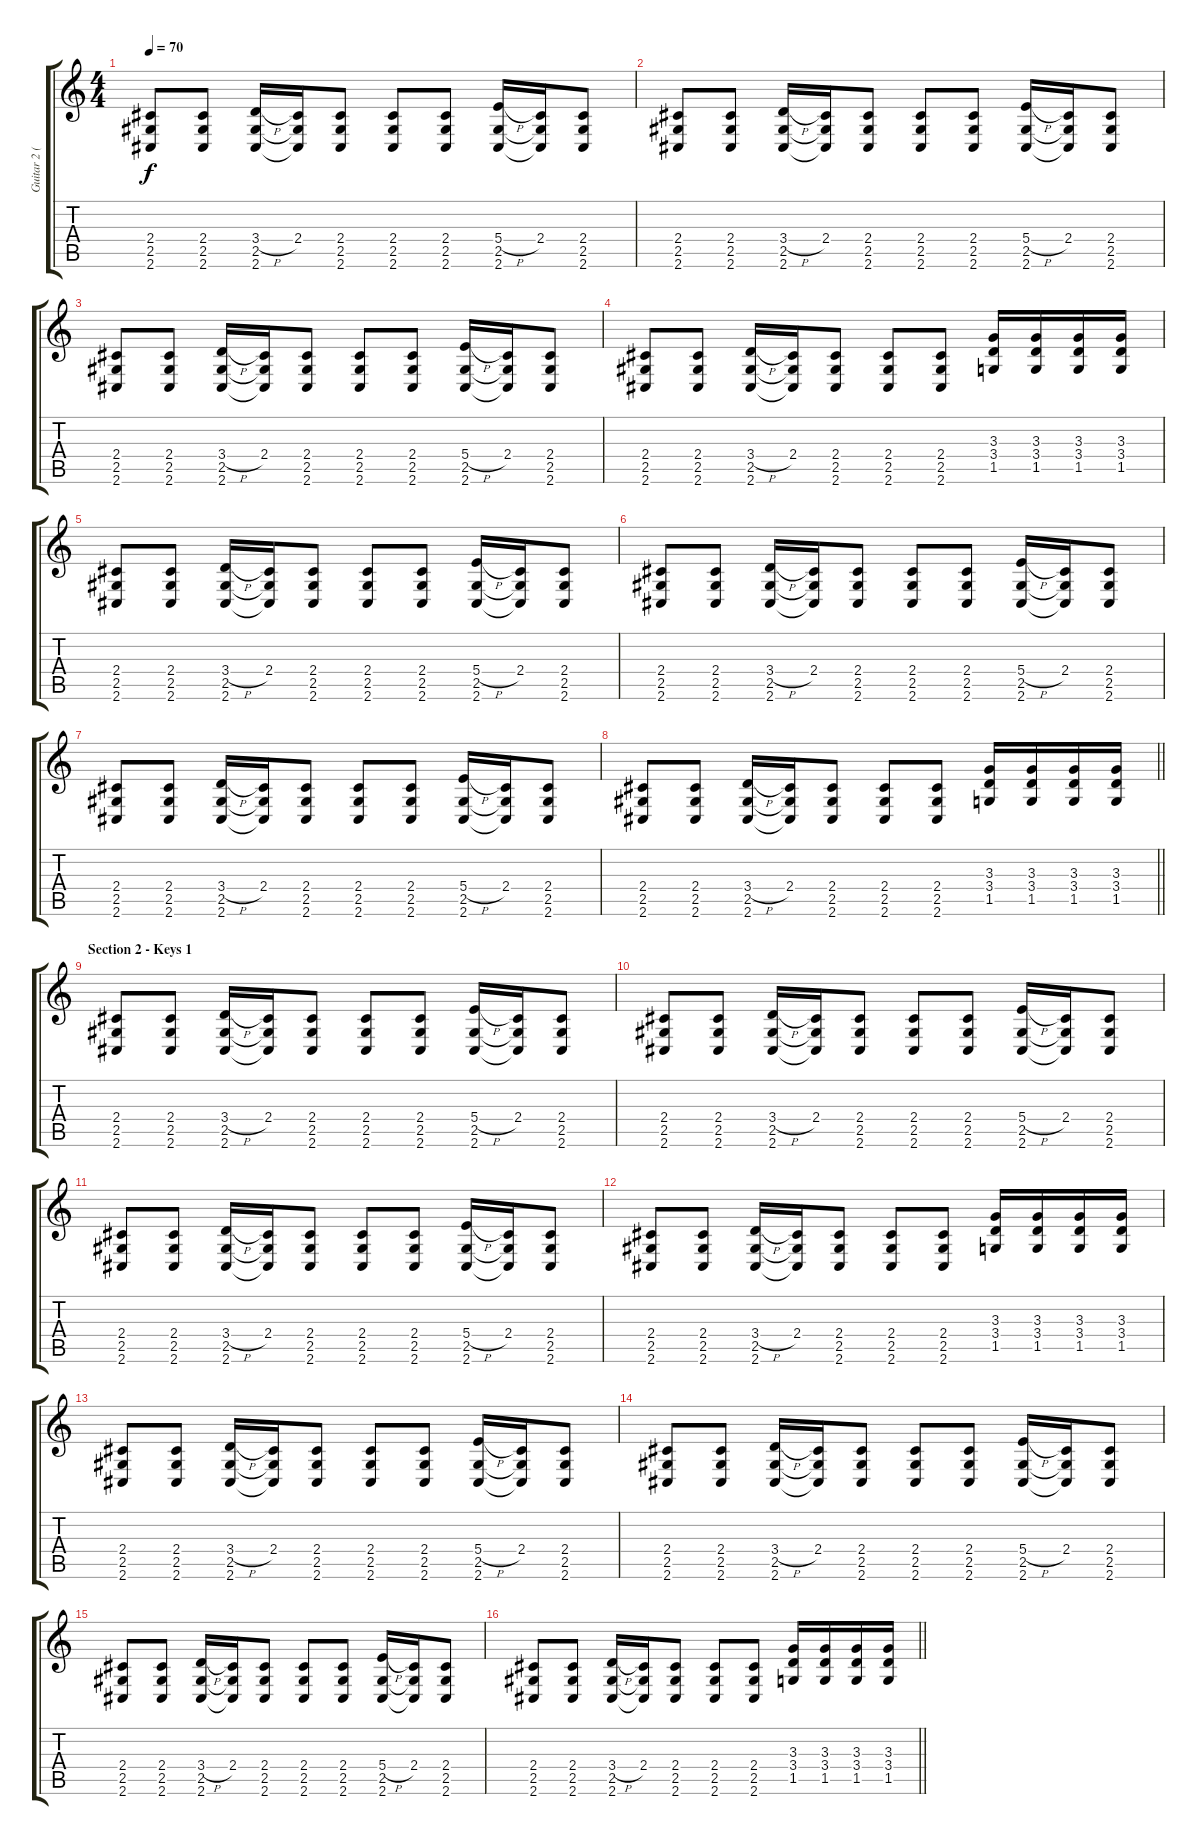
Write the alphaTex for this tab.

\track ("Guitar 2 (Distortion)" "Guitar 2 (") {instrument distortionguitar}
\staff {score tabs}
\tuning (Db4 Ab3 E3 B2 Gb2 B1) {hide}
\ts (4 4)
\tempo 70
\clef g2
\ks c
(2.4 2.5 2.6).8{dy f} (2.4 2.5 2.6).8 (3.4{h} 2.5 2.6).16 (2.4 2.5{t} 2.6{t}).16 (2.4 2.5 2.6).8 (2.4 2.5 2.6).8 (2.4 2.5 2.6).8 (5.4{h} 2.5 2.6).16 (2.4 2.5{t} 2.6{t}).16 (2.4 2.5 2.6).8 |
(2.4 2.5 2.6).8 (2.4 2.5 2.6).8 (3.4{h} 2.5 2.6).16 (2.4 2.5{t} 2.6{t}).16 (2.4 2.5 2.6).8 (2.4 2.5 2.6).8 (2.4 2.5 2.6).8 (5.4{h} 2.5 2.6).16 (2.4 2.5{t} 2.6{t}).16 (2.4 2.5 2.6).8 |
(2.4 2.5 2.6).8 (2.4 2.5 2.6).8 (3.4{h} 2.5 2.6).16 (2.4 2.5{t} 2.6{t}).16 (2.4 2.5 2.6).8 (2.4 2.5 2.6).8 (2.4 2.5 2.6).8 (5.4{h} 2.5 2.6).16 (2.4 2.5{t} 2.6{t}).16 (2.4 2.5 2.6).8 |
(2.4 2.5 2.6).8 (2.4 2.5 2.6).8 (3.4{h} 2.5 2.6).16 (2.4 2.5{t} 2.6{t}).16 (2.4 2.5 2.6).8 (2.4 2.5 2.6).8 (2.4 2.5 2.6).8 (3.3 3.4 1.5).16 (3.3 3.4 1.5).16 (3.3 3.4 1.5).16 (3.3 3.4 1.5).16 |
(2.4 2.5 2.6).8 (2.4 2.5 2.6).8 (3.4{h} 2.5 2.6).16 (2.4 2.5{t} 2.6{t}).16 (2.4 2.5 2.6).8 (2.4 2.5 2.6).8 (2.4 2.5 2.6).8 (5.4{h} 2.5 2.6).16 (2.4 2.5{t} 2.6{t}).16 (2.4 2.5 2.6).8 |
(2.4 2.5 2.6).8 (2.4 2.5 2.6).8 (3.4{h} 2.5 2.6).16 (2.4 2.5{t} 2.6{t}).16 (2.4 2.5 2.6).8 (2.4 2.5 2.6).8 (2.4 2.5 2.6).8 (5.4{h} 2.5 2.6).16 (2.4 2.5{t} 2.6{t}).16 (2.4 2.5 2.6).8 |
(2.4 2.5 2.6).8 (2.4 2.5 2.6).8 (3.4{h} 2.5 2.6).16 (2.4 2.5{t} 2.6{t}).16 (2.4 2.5 2.6).8 (2.4 2.5 2.6).8 (2.4 2.5 2.6).8 (5.4{h} 2.5 2.6).16 (2.4 2.5{t} 2.6{t}).16 (2.4 2.5 2.6).8 |
\barLineRight lightlight
(2.4 2.5 2.6).8 (2.4 2.5 2.6).8 (3.4{h} 2.5 2.6).16 (2.4 2.5{t} 2.6{t}).16 (2.4 2.5 2.6).8 (2.4 2.5 2.6).8 (2.4 2.5 2.6).8 (3.3 3.4 1.5).16 (3.3 3.4 1.5).16 (3.3 3.4 1.5).16 (3.3 3.4 1.5).16 |
\section ("" "Section 2 - Keys 1")
(2.4 2.5 2.6).8 (2.4 2.5 2.6).8 (3.4{h} 2.5 2.6).16 (2.4 2.5{t} 2.6{t}).16 (2.4 2.5 2.6).8 (2.4 2.5 2.6).8 (2.4 2.5 2.6).8 (5.4{h} 2.5 2.6).16 (2.4 2.5{t} 2.6{t}).16 (2.4 2.5 2.6).8 |
(2.4 2.5 2.6).8 (2.4 2.5 2.6).8 (3.4{h} 2.5 2.6).16 (2.4 2.5{t} 2.6{t}).16 (2.4 2.5 2.6).8 (2.4 2.5 2.6).8 (2.4 2.5 2.6).8 (5.4{h} 2.5 2.6).16 (2.4 2.5{t} 2.6{t}).16 (2.4 2.5 2.6).8 |
(2.4 2.5 2.6).8 (2.4 2.5 2.6).8 (3.4{h} 2.5 2.6).16 (2.4 2.5{t} 2.6{t}).16 (2.4 2.5 2.6).8 (2.4 2.5 2.6).8 (2.4 2.5 2.6).8 (5.4{h} 2.5 2.6).16 (2.4 2.5{t} 2.6{t}).16 (2.4 2.5 2.6).8 |
(2.4 2.5 2.6).8 (2.4 2.5 2.6).8 (3.4{h} 2.5 2.6).16 (2.4 2.5{t} 2.6{t}).16 (2.4 2.5 2.6).8 (2.4 2.5 2.6).8 (2.4 2.5 2.6).8 (3.3 3.4 1.5).16 (3.3 3.4 1.5).16 (3.3 3.4 1.5).16 (3.3 3.4 1.5).16 |
(2.4 2.5 2.6).8 (2.4 2.5 2.6).8 (3.4{h} 2.5 2.6).16 (2.4 2.5{t} 2.6{t}).16 (2.4 2.5 2.6).8 (2.4 2.5 2.6).8 (2.4 2.5 2.6).8 (5.4{h} 2.5 2.6).16 (2.4 2.5{t} 2.6{t}).16 (2.4 2.5 2.6).8 |
(2.4 2.5 2.6).8 (2.4 2.5 2.6).8 (3.4{h} 2.5 2.6).16 (2.4 2.5{t} 2.6{t}).16 (2.4 2.5 2.6).8 (2.4 2.5 2.6).8 (2.4 2.5 2.6).8 (5.4{h} 2.5 2.6).16 (2.4 2.5{t} 2.6{t}).16 (2.4 2.5 2.6).8 |
(2.4 2.5 2.6).8 (2.4 2.5 2.6).8 (3.4{h} 2.5 2.6).16 (2.4 2.5{t} 2.6{t}).16 (2.4 2.5 2.6).8 (2.4 2.5 2.6).8 (2.4 2.5 2.6).8 (5.4{h} 2.5 2.6).16 (2.4 2.5{t} 2.6{t}).16 (2.4 2.5 2.6).8 |
\barLineRight lightlight
(2.4 2.5 2.6).8 (2.4 2.5 2.6).8 (3.4{h} 2.5 2.6).16 (2.4 2.5{t} 2.6{t}).16 (2.4 2.5 2.6).8 (2.4 2.5 2.6).8 (2.4 2.5 2.6).8 (3.3 3.4 1.5).16 (3.3 3.4 1.5).16 (3.3 3.4 1.5).16 (3.3 3.4 1.5).16
